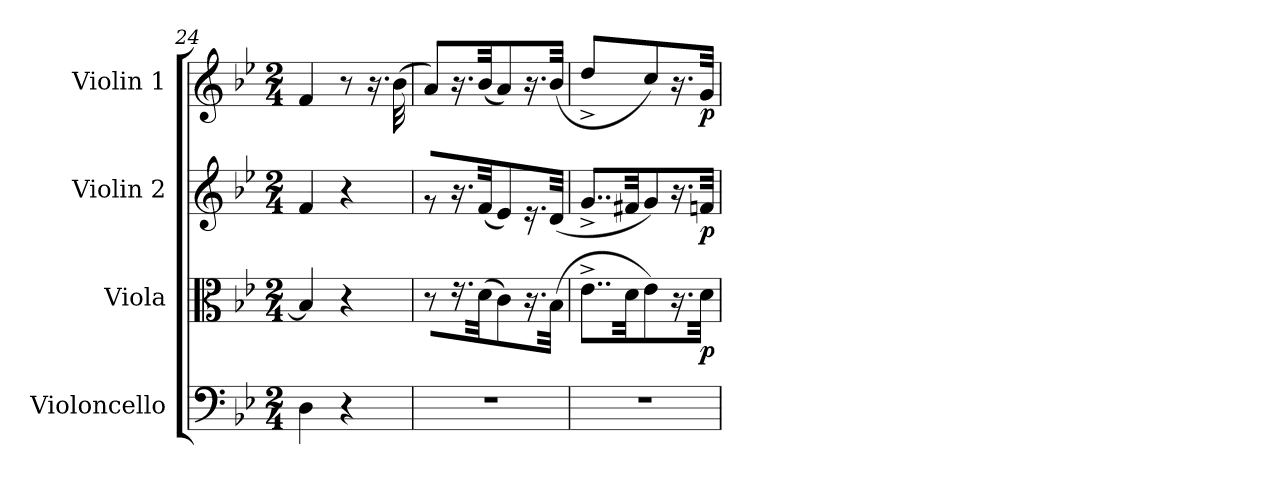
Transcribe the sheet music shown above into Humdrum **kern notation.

**kern	**kern	**dynam	**kern	**dynam	**kern	**dynam
*part4	*part3	*part3	*part2	*part2	*part1	*part1
*staff4	*staff3	*staff3	*staff2	*staff2	*staff1	*staff1
*I"Violoncello	*I"Viola	*	*I"Violin 2	*	*I"Violin 1	*
*I'Vc	*I'Vla	*	*I'Vln	*	*I'Vln	*
*clefF4	*clefC3	*	*clefG2	*	*clefG2	*
*k[b-e-]	*k[b-e-]	*	*k[b-e-]	*	*k[b-e-]	*
*M2/4	*M2/4	*	*M2/4	*	*M2/4	*
=24	=24	=24	=24	=24	=24	=24
4D\	4B-/]	.	4f/	.	4f/	.
4r	4r	.	4r	.	8r	.
.	.	.	.	.	16.r	.
.	.	.	.	.	(32b-\	.
=25	=25	=25	=25	=25	=25	=25
2r	8r	.	8r	.	8a/L)	.
.	16.r	.	16.r	.	16.r	.
.	(32d\KKL	.	(32f/KKL	.	(32b-/JK	.
.	8c\)	.	8e-/)	.	8a/)	.
.	16.r	.	16.r	.	16.r	.
.	(32B-\JJk	.	(32d/JJk	.	(32b-/JJk	.
=26	=26	=26	=26	=26	=26	=26
2r	8..e-^\L	.	8..g^/L	.	4dd^\	.
.	32d\KK	.	32f#X/KK	.	.	.
.	8e-\)	.	8g/)	.	8cc/L)	.
.	16.r	.	16.r	.	16.r	.
!	!	!LO:DY:b	!	!LO:DY:b	!	!LO:DY:b
.	32d\JJk	p	32fn/JJk	p	32g/JJk	p
=	=	=	=	=	=	=
*-	*-	*-	*-	*-	*-	*-
